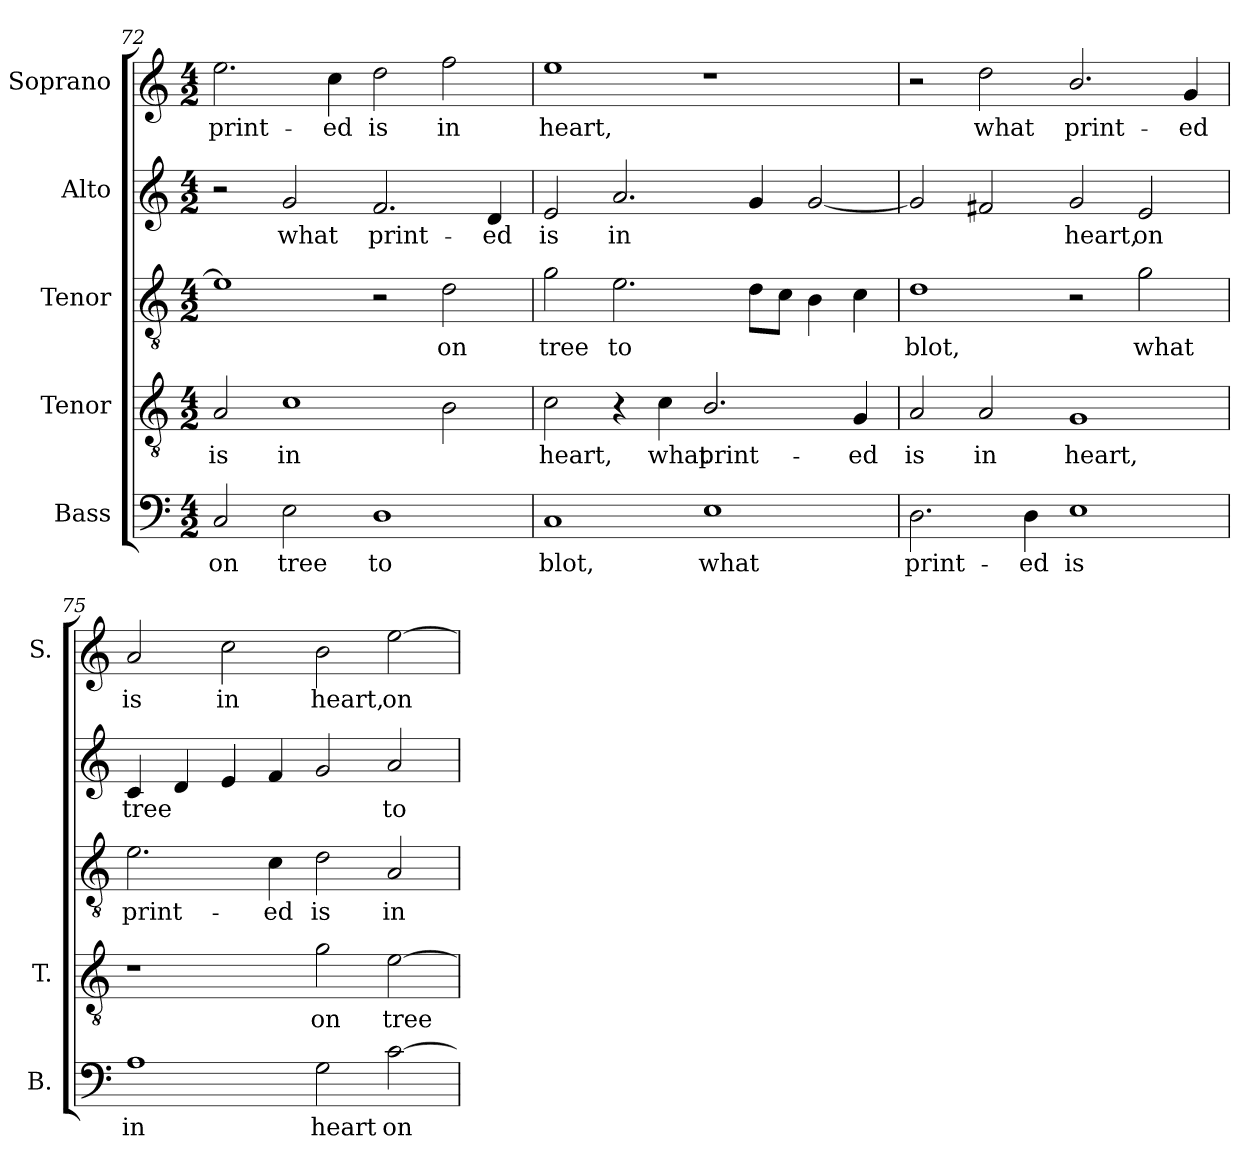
**kern	**text	**kern	**text	**kern	**text	**kern	**text	**kern	**text
*part5	*part5	*part4	*part4	*part3	*part3	*part2	*part2	*part1	*part1
*staff5	*staff5	*staff4	*staff4	*staff3	*staff3	*staff2	*staff2	*staff1	*staff1
*I"Bass	*	*I"Tenor	*	*I"Tenor	*	*I"Alto	*	*I"Soprano	*
*I'B.	*	*I'T.	*	*	*	*	*	*I'S.	*
*clefF4	*	*clefGv2	*	*clefGv2	*	*clefG2	*	*clefG2	*
*	*	*ITrd7c12	*	*ITrd7c12	*	*ITrd7c12	*	*	*
*k[]	*	*k[]	*	*k[]	*	*k[]	*	*k[]	*
*C:	*	*C:	*	*C:	*	*C:	*	*C:	*
*M4/2	*	*M4/2	*	*M4/2	*	*M4/2	*	*M4/2	*
=72	=72	=72	=72	=72	=72	=72	=72	=72	=72
!	!LO:LY:b:color=#000000	!	!	!	!	!	!	!	!
!	!	!	!LO:LY:b:color=#000000	!	!	!	!	!	!
!	!	!	!	!	!	!	!	!	!LO:LY:b:color=#000000
2Ci/	on	2AAi/	is	1Ei]	.	2r	.	2.eei\	print-
!	!LO:LY:b:color=#000000	!	!	!	!	!	!	!	!
!	!	!	!LO:LY:b:color=#000000	!	!	!	!	!	!
!	!	!	!	!	!	!	!LO:LY:b:color=#000000	!	!
2Ei\	tree	1Ci	in	.	.	2Gi/	what	.	.
!	!	!	!	!	!	!	!	!	!LO:LY:b:color=#000000
.	.	.	.	.	.	.	.	4cci\	-ed
!	!LO:LY:b:color=#000000	!	!	!	!	!	!	!	!
!	!	!	!	!	!	!	!LO:LY:b:color=#000000	!	!
!	!	!	!	!	!	!	!	!	!LO:LY:b:color=#000000
1Di	to	.	.	2r	.	2.Fi/	print-	2ddi\	is
!	!	!	!	!	!LO:LY:b:color=#000000	!	!	!	!
!	!	!	!	!	!	!	!	!	!LO:LY:b:color=#000000
.	.	2BBi\	.	2Di\	on	.	.	2ffi\	in
!	!	!	!	!	!	!	!LO:LY:b:color=#000000	!	!
.	.	.	.	.	.	4Di/	-ed	.	.
=73	=73	=73	=73	=73	=73	=73	=73	=73	=73
!	!LO:LY:b:color=#000000	!	!	!	!	!	!	!	!
!	!	!	!LO:LY:b:color=#000000	!	!	!	!	!	!
!	!	!	!	!	!LO:LY:b:color=#000000	!	!	!	!
!	!	!	!	!	!	!	!LO:LY:b:color=#000000	!	!
!	!	!	!	!	!	!	!	!	!LO:LY:b:color=#000000
1Ci	blot,	2Ci\	heart,	2Gi\	tree	2Ei/	is	1eei	heart,
!	!	!	!	!	!LO:LY:b:color=#000000	!	!	!	!
!	!	!	!	!	!	!	!LO:LY:b:color=#000000	!	!
.	.	4r	.	2.Ei\	to	2.Ai/	in	.	.
!	!	!	!LO:LY:b:color=#000000	!	!	!	!	!	!
.	.	4Ci\	what	.	.	.	.	.	.
!	!LO:LY:b:color=#000000	!	!	!	!	!	!	!	!
!	!	!	!LO:LY:b:color=#000000	!	!	!	!	!	!
1Ei	what	2.BBi/	print-	.	.	.	.	1r	.
.	.	.	.	8Di\L	.	4Gi/	.	.	.
.	.	.	.	8Ci\J	.	.	.	.	.
.	.	.	.	4BBi\	.	[2Gi/	.	.	.
!	!	!	!LO:LY:b:color=#000000	!	!	!	!	!	!
.	.	4GGi/	-ed	4Ci\	.	.	.	.	.
!!LO:PB:g=z
=74	=74	=74	=74	=74	=74	=74	=74	=74	=74
!	!LO:LY:b:color=#000000	!	!	!	!	!	!	!	!
!	!	!	!LO:LY:b:color=#000000	!	!	!	!	!	!
!	!	!	!	!	!LO:LY:b:color=#000000	!	!	!	!
2.Di\	print-	2AAi/	is	1Di	blot,	2Gi/]	.	2r	.
!	!	!	!LO:LY:b:color=#000000	!	!	!	!	!	!
!	!	!	!	!	!	!	!	!	!LO:LY:b:color=#000000
.	.	2AAi/	in	.	.	2F#Xi/	.	2ddi\	what
!	!LO:LY:b:color=#000000	!	!	!	!	!	!	!	!
4Di\	-ed	.	.	.	.	.	.	.	.
!	!LO:LY:b:color=#000000	!	!	!	!	!	!	!	!
!	!	!	!LO:LY:b:color=#000000	!	!	!	!	!	!
!	!	!	!	!	!	!	!LO:LY:b:color=#000000	!	!
!	!	!	!	!	!	!	!	!	!LO:LY:b:color=#000000
1Ei	is	1GGi	heart,	2r	.	2Gi/	heart,	2.bi/	print-
!	!	!	!	!	!LO:LY:b:color=#000000	!	!	!	!
!	!	!	!	!	!	!	!LO:LY:b:color=#000000	!	!
.	.	.	.	2Gi\	what	2Ei/	on	.	.
!	!	!	!	!	!	!	!	!	!LO:LY:b:color=#000000
.	.	.	.	.	.	.	.	4gi/	-ed
=75	=75	=75	=75	=75	=75	=75	=75	=75	=75
!	!LO:LY:b:color=#000000	!	!	!	!	!	!	!	!
!	!	!	!	!	!LO:LY:b:color=#000000	!	!	!	!
!	!	!	!	!	!	!	!LO:LY:b:color=#000000	!	!
!	!	!	!	!	!	!	!	!	!LO:LY:b:color=#000000
1Ai	in	1r	.	2.Ei\	print-	4Ci/	tree	2ai/	is
.	.	.	.	.	.	4Di/	.	.	.
!	!	!	!	!	!	!	!	!	!LO:LY:b:color=#000000
.	.	.	.	.	.	4Ei/	.	2cci\	in
!	!	!	!	!	!LO:LY:b:color=#000000	!	!	!	!
.	.	.	.	4Ci\	-ed	4Fi/	.	.	.
!	!LO:LY:b:color=#000000	!	!	!	!	!	!	!	!
!	!	!	!LO:LY:b:color=#000000	!	!	!	!	!	!
!	!	!	!	!	!LO:LY:b:color=#000000	!	!	!	!
!	!	!	!	!	!	!	!	!	!LO:LY:b:color=#000000
2Gi\	heart	2Gi\	on	2Di\	is	2Gi/	.	2bi\	heart,
!	!LO:LY:b:color=#000000	!	!	!	!	!	!	!	!
!	!	!	!LO:LY:b:color=#000000	!	!	!	!	!	!
!	!	!	!	!	!LO:LY:b:color=#000000	!	!	!	!
!	!	!	!	!	!	!	!LO:LY:b:color=#000000	!	!
!	!	!	!	!	!	!	!	!	!LO:LY:b:color=#000000
[2ci\	on	[2Ei\	tree	2AAi/	in	2Ai/	to	[2eei\	on
=	=	=	=	=	=	=	=	=	=
*-	*-	*-	*-	*-	*-	*-	*-	*-	*-
